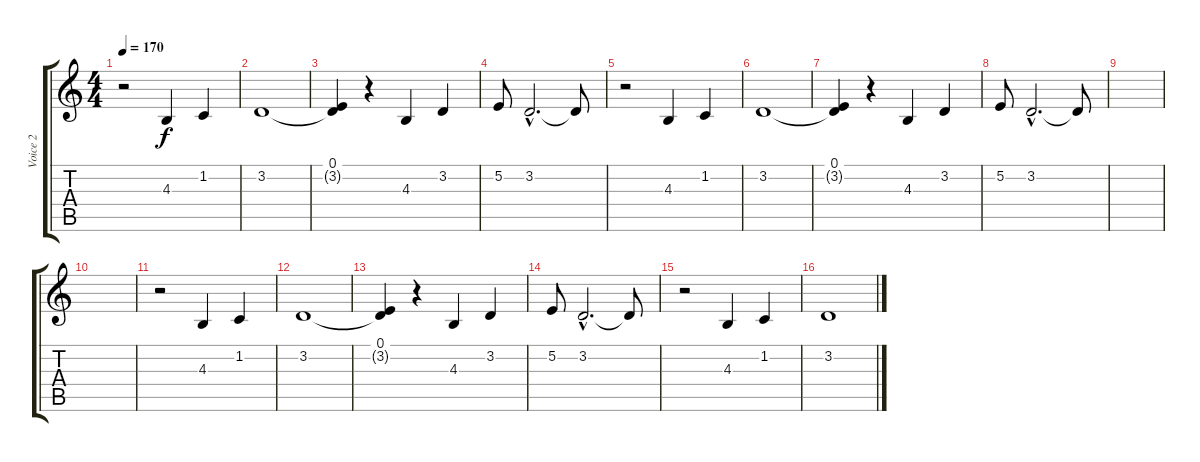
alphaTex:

\track ("Voice 2" "Voice 2") {instrument violin}
\staff {score tabs}
\tuning (E4 B3 G3 D3 A2 E2) {hide}
\ts (4 4)
\tempo 170
\clef g2
\ks c
r.2{dy f} 4.3.4 1.2.4 |
3.2.1 |
(0.1 3.2{t}).4 r.4 4.3.4 3.2.4 |
5.2.8 3.2{hac}.2{d} 3.2{t}.8 |
r.2 4.3.4 1.2.4 |
3.2.1 |
(0.1 3.2{t}).4 r.4 4.3.4 3.2.4 |
5.2.8 3.2{hac}.2{d} 3.2{t}.8 |
|
|
r.2 4.3.4 1.2.4 |
3.2.1 |
(0.1 3.2{t}).4 r.4 4.3.4 3.2.4 |
5.2.8 3.2{hac}.2{d} 3.2{t}.8 |
r.2 4.3.4 1.2.4 |
3.2.1
